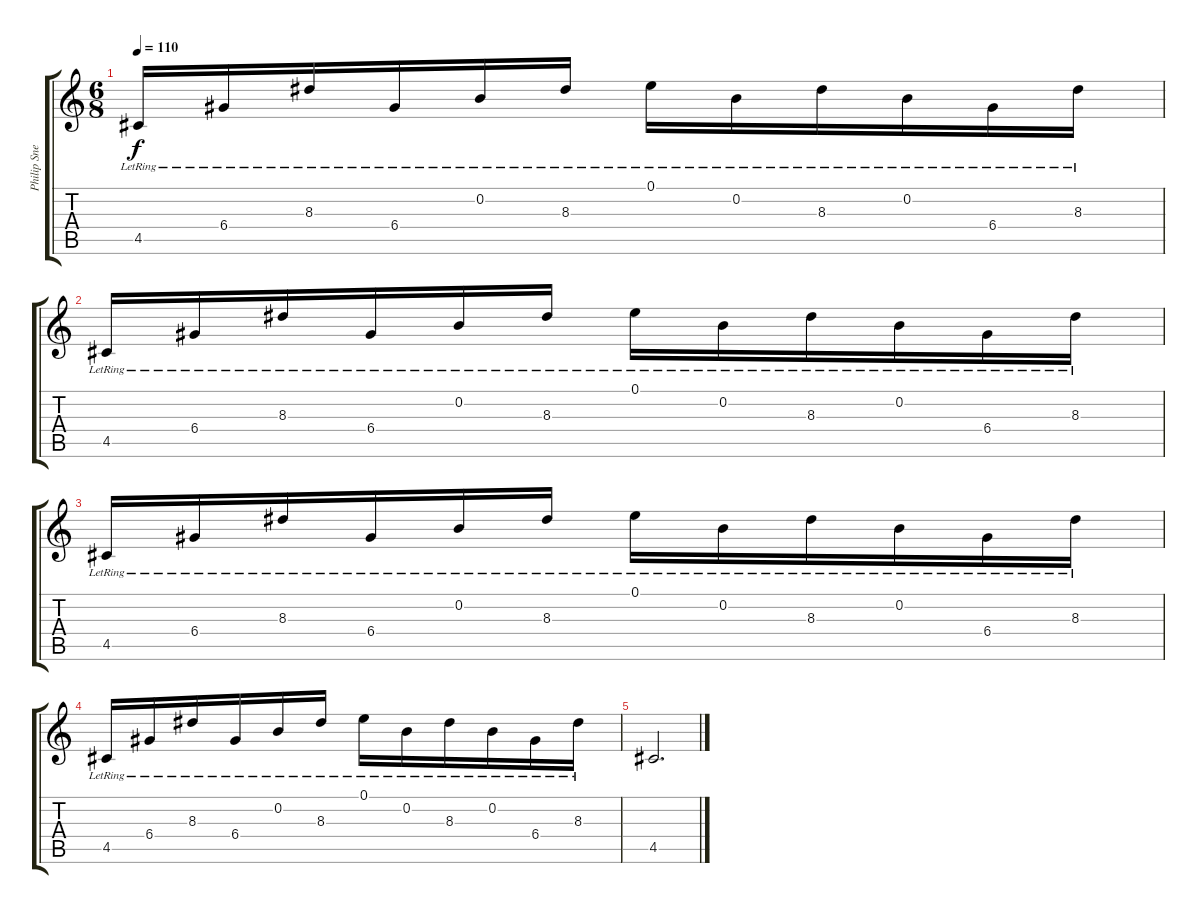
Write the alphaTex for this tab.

\track ("Philip Sneed | Gtr. 1" "Philip Sne") {instrument acousticguitarnylon}
\staff {score tabs}
\tuning (E4 B3 G3 D3 A2 E2) {hide}
\ts (6 8)
\tempo 110
\clef g2
\ks c
4.5{lr}.16{dy f} 6.4{lr}.16 8.3{lr}.16 6.4{lr}.16 0.2{lr}.16 8.3{lr}.16 0.1{lr}.16 0.2{lr}.16 8.3{lr}.16 0.2{lr}.16 6.4{lr}.16 8.3{lr}.16 |
4.5{lr}.16 6.4{lr}.16 8.3{lr}.16 6.4{lr}.16 0.2{lr}.16 8.3{lr}.16 0.1{lr}.16 0.2{lr}.16 8.3{lr}.16 0.2{lr}.16 6.4{lr}.16 8.3{lr}.16 |
4.5{lr}.16 6.4{lr}.16 8.3{lr}.16 6.4{lr}.16 0.2{lr}.16 8.3{lr}.16 0.1{lr}.16 0.2{lr}.16 8.3{lr}.16 0.2{lr}.16 6.4{lr}.16 8.3{lr}.16 |
4.5{lr}.16 6.4{lr}.16 8.3{lr}.16 6.4{lr}.16 0.2{lr}.16 8.3{lr}.16 0.1{lr}.16 0.2{lr}.16 8.3{lr}.16 0.2{lr}.16 6.4{lr}.16 8.3{lr}.16 |
4.5.2{d}
